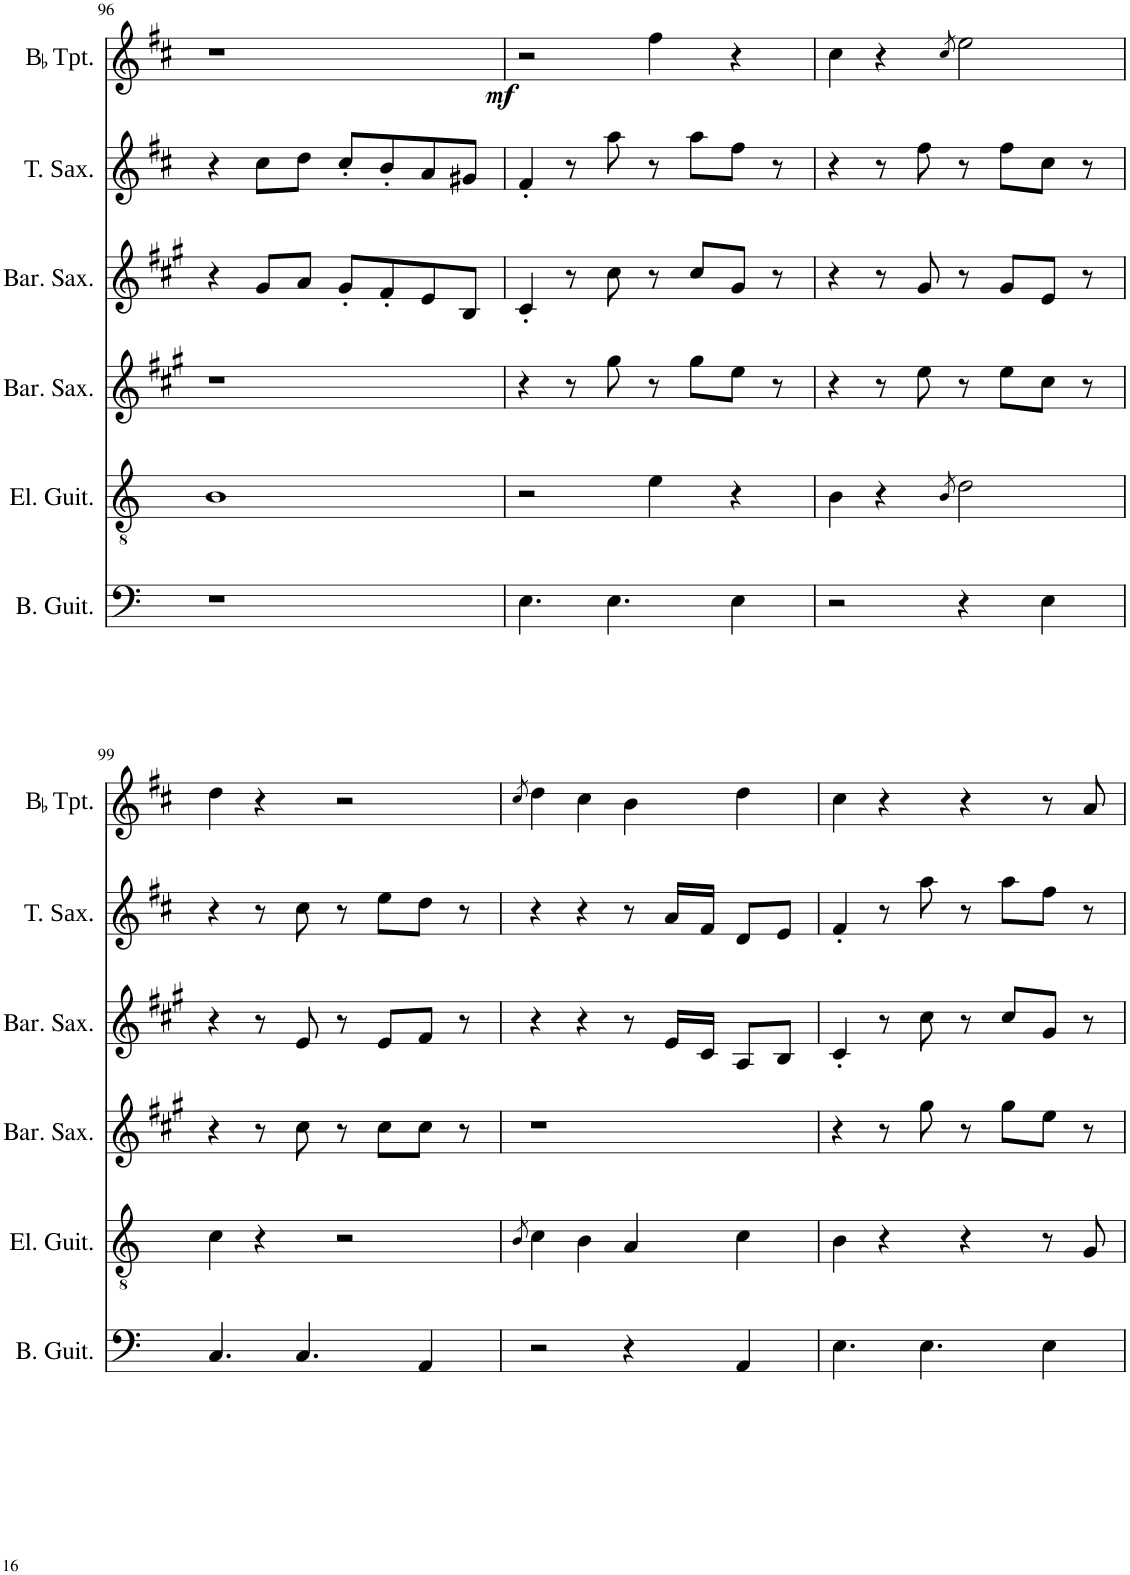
**kern	**kern	**kern	**kern	**kern	**kern	**kern	**kern	**dynam
*part8	*part7	*part6	*part5	*part4	*part3	*part2	*part1	*part1
*staff8	*staff7	*staff6	*staff5	*staff4	*staff3	*staff2	*staff1	*staff1
*I"Bass Guitar	*I"Electric Guitar	*I"Baritone Saxophone	*I"Baritone Saxophone	*I"Tenor Saxophone	*I"Alto Saxophone	*I"BaccidentalFlat Trumpet	*I"BaccidentalFlat Trumpet	*
*I'B. Guit.	*I'El. Guit.	*I'Bar. Sax.	*I'Bar. Sax.	*I'T. Sax.	*I'A. Sax.	*I'BaccidentalFlat Tpt.	*I'BaccidentalFlat Tpt.	*
!!LO:PB:g=z
*clefF4	*clefGv2	*clefG2	*clefG2	*clefG2	*clefG2	*clefG2	*clefG2	*
*Trd7c12	*	*Trd12c21	*Trd12c21	*Trd8c14	*Trd5c9	*Trd1c2	*Trd1c2	*
*k[]	*k[]	*k[f#c#g#]	*k[f#c#g#]	*k[f#c#]	*k[f#c#g#]	*k[f#c#]	*k[f#c#]	*
*M4/4	*M4/4	*M4/4	*M4/4	*M4/4	*M4/4	*M4/4	*M4/4	*
=96	=96	=96	=96	=96	=96	=96	=96	=96
1r	1B	1r	4r	4r	1ccc#	1cc#	1r	.
.	.	.	8g#/L	8cc#\L	.	.	.	.
.	.	.	8a/J	8dd\J	.	.	.	.
.	.	.	8g#'/L	8cc#'/L	.	.	.	.
.	.	.	8f#'/	8b'/	.	.	.	.
.	.	.	8e/	8a/	.	.	.	.
.	.	.	8B/J	8g#X/J	.	.	.	.
=97	=97	=97	=97	=97	=97	=97	=97	=97
!	!	!	!	!	!	!	!	!LO:DY:b
4.E\	2r	4r	4c#'/	4f#'/	4r	2r	2r	mf
.	.	8r	8r	8r	8r	.	.	.
4.E\	.	8gg#\	8cc#\	8aa\	8gg#	.	.	.
.	4e\	8r	8r	8r	8r	4ff#	4ff#\	.
.	.	8gg#\L	8cc#/L	8aa\L	8gg#L	.	.	.
4E\	4r	8ee\J	8g#/J	8ff#\J	8eeJ	4r	4r	.
.	.	8r	8r	8r	8r	.	.	.
=98	=98	=98	=98	=98	=98	=98	=98	=98
2r	4B\	4r	4r	4r	4r	4cc#	4cc#\	.
.	4r	8r	8r	8r	8r	4r	4r	.
.	.	8ee\	8g#/	8ff#\	8ee	.	.	.
.	8qB/	.	.	.	.	8qcc#	8qcc#/	.
4r	2d\	8r	8r	8r	8r	2ee	2ee\	.
.	.	8ee\L	8g#/L	8ff#\L	8eeL	.	.	.
4E\	.	8cc#\J	8e/J	8cc#\J	8cc#J	.	.	.
.	.	8r	8r	8r	8r	.	.	.
!!LO:LB:g=z
=99	=99	=99	=99	=99	=99	=99	=99	=99
4.C/	4c\	4r	4r	4r	4r	4dd	4dd\	.
.	4r	8r	8r	8r	8r	4r	4r	.
4.C/	.	8cc#\	8e/	8cc#\	8cc#	.	.	.
.	2r	8r	8r	8r	8r	2r	2r	.
.	.	8cc#\L	8e/L	8ee\L	8cc#L	.	.	.
4AA/	.	8cc#\J	8f#/J	8dd\J	8cc#J	.	.	.
.	.	8r	8r	8r	8r	.	.	.
=100	=100	=100	=100	=100	=100	=100	=100	=100
.	8qB/	.	.	.	.	8qcc#	8qcc#/	.
2r	4c\	1r	4r	4r	1r	4dd	4dd\	.
.	4B\	.	4r	4r	.	4cc#	4cc#\	.
4r	4A/	.	8r	8r	.	4b	4b\	.
.	.	.	16e/LL	16a/LL	.	.	.	.
.	.	.	16c#/JJ	16f#/JJ	.	.	.	.
4AA/	4c\	.	8A/L	8d/L	.	4dd	4dd\	.
.	.	.	8B/J	8e/J	.	.	.	.
=101	=101	=101	=101	=101	=101	=101	=101	=101
4.E\	4B\	4r	4c#'/	4f#'/	4r	4cc#	4cc#\	.
.	4r	8r	8r	8r	8r	4r	4r	.
4.E\	.	8gg#\	8cc#\	8aa\	8gg#	.	.	.
.	4r	8r	8r	8r	8r	4r	4r	.
.	.	8gg#\L	8cc#/L	8aa\L	8gg#L	.	.	.
4E\	8r	8ee\J	8g#/J	8ff#\J	8eeJ	8r	8r	.
.	8G/	8r	8r	8r	8r	8a	8a/	.
=	=	=	=	=	=	=	=	=
*-	*-	*-	*-	*-	*-	*-	*-	*-
